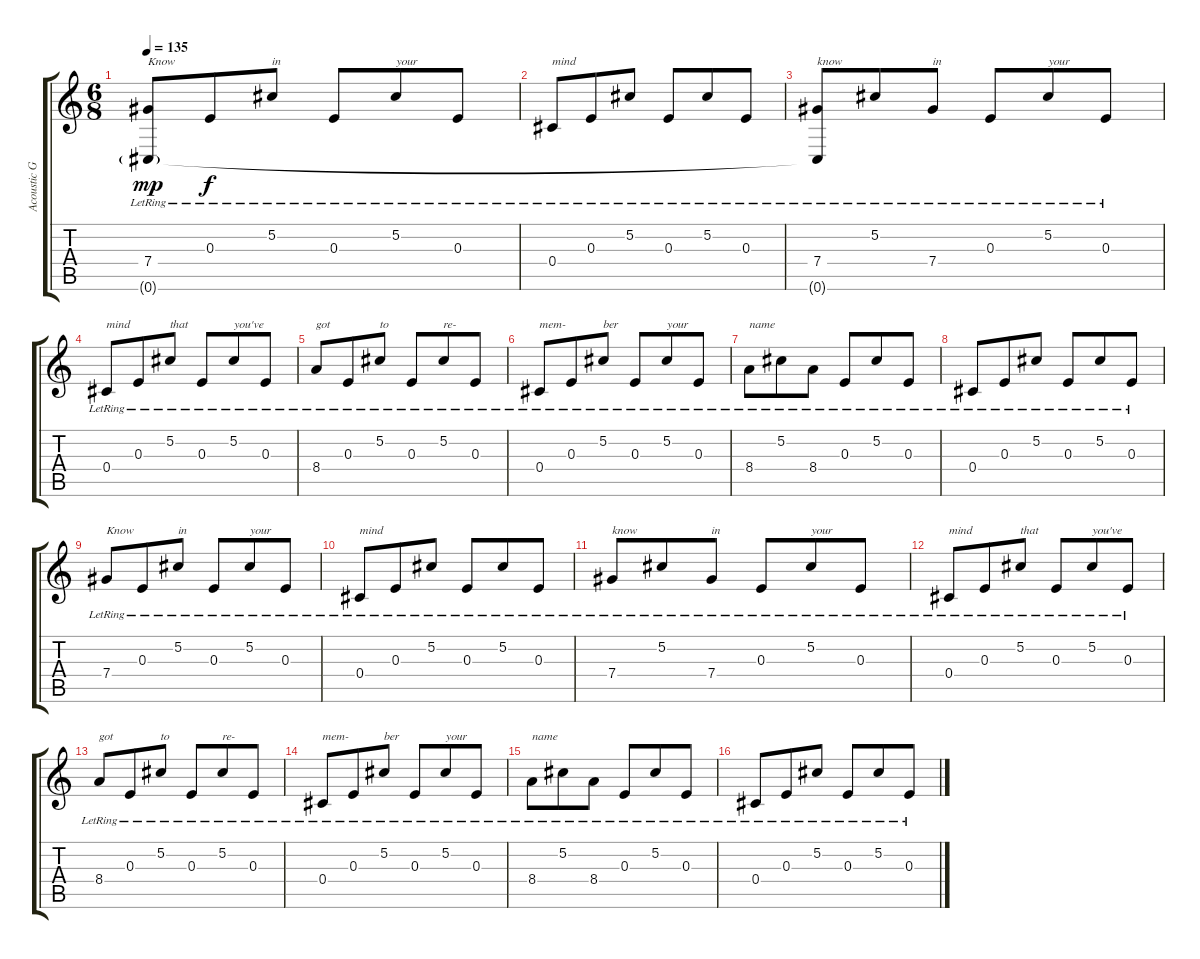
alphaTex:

\track ("Acoustic Guitar" "Acoustic G") {instrument acousticguitarsteel}
\staff {score tabs}
\tuning (E4 Ab3 E3 Db3 Ab2 Db2) {hide}
\ts (6 8)
\tempo 135
\clef g2
\ks c
(7.4{lr} 0.6{g}).8{txt "Know" dy mp} 0.3{lr}.8{dy f} 5.2{lr}.8{txt "in"} 0.3{lr}.8 5.2{lr}.8{txt "your"} 0.3{lr}.8 |
0.4{lr}.8{txt "mind"} 0.3{lr}.8 5.2{lr}.8 0.3{lr}.8 5.2{lr}.8 0.3{lr}.8 |
(7.4{lr} 0.6{t}).8{txt "know"} 5.2{lr}.8 7.4{lr}.8{txt "in"} 0.3{lr}.8 5.2{lr}.8{txt "your"} 0.3{lr}.8 |
0.4{lr}.8{txt "mind"} 0.3{lr}.8 5.2{lr}.8{txt "that"} 0.3{lr}.8 5.2{lr}.8{txt "you've"} 0.3{lr}.8 |
8.4{lr}.8{txt "got"} 0.3{lr}.8 5.2{lr}.8{txt "to"} 0.3{lr}.8 5.2{lr}.8{txt "re-"} 0.3{lr}.8 |
0.4{lr}.8{txt "mem-"} 0.3{lr}.8 5.2{lr}.8{txt "ber"} 0.3{lr}.8 5.2{lr}.8{txt "your"} 0.3{lr}.8 |
8.4{lr}.8{txt "name"} 5.2{lr}.8 8.4{lr}.8 0.3{lr}.8 5.2{lr}.8 0.3{lr}.8 |
0.4{lr}.8 0.3{lr}.8 5.2{lr}.8 0.3{lr}.8 5.2{lr}.8 0.3{lr}.8 |
7.4{lr}.8{txt "Know"} 0.3{lr}.8 5.2{lr}.8{txt "in"} 0.3{lr}.8 5.2{lr}.8{txt "your"} 0.3{lr}.8 |
0.4{lr}.8{txt "mind"} 0.3{lr}.8 5.2{lr}.8 0.3{lr}.8 5.2{lr}.8 0.3{lr}.8 |
7.4{lr}.8{txt "know"} 5.2{lr}.8 7.4{lr}.8{txt "in"} 0.3{lr}.8 5.2{lr}.8{txt "your"} 0.3{lr}.8 |
0.4{lr}.8{txt "mind"} 0.3{lr}.8 5.2{lr}.8{txt "that"} 0.3{lr}.8 5.2{lr}.8{txt "you've"} 0.3{lr}.8 |
8.4{lr}.8{txt "got"} 0.3{lr}.8 5.2{lr}.8{txt "to"} 0.3{lr}.8 5.2{lr}.8{txt "re-"} 0.3{lr}.8 |
0.4{lr}.8{txt "mem-"} 0.3{lr}.8 5.2{lr}.8{txt "ber"} 0.3{lr}.8 5.2{lr}.8{txt "your"} 0.3{lr}.8 |
8.4{lr}.8{txt "name"} 5.2{lr}.8 8.4{lr}.8 0.3{lr}.8 5.2{lr}.8 0.3{lr}.8 |
0.4{lr}.8 0.3{lr}.8 5.2{lr}.8 0.3{lr}.8 5.2{lr}.8 0.3{lr}.8
